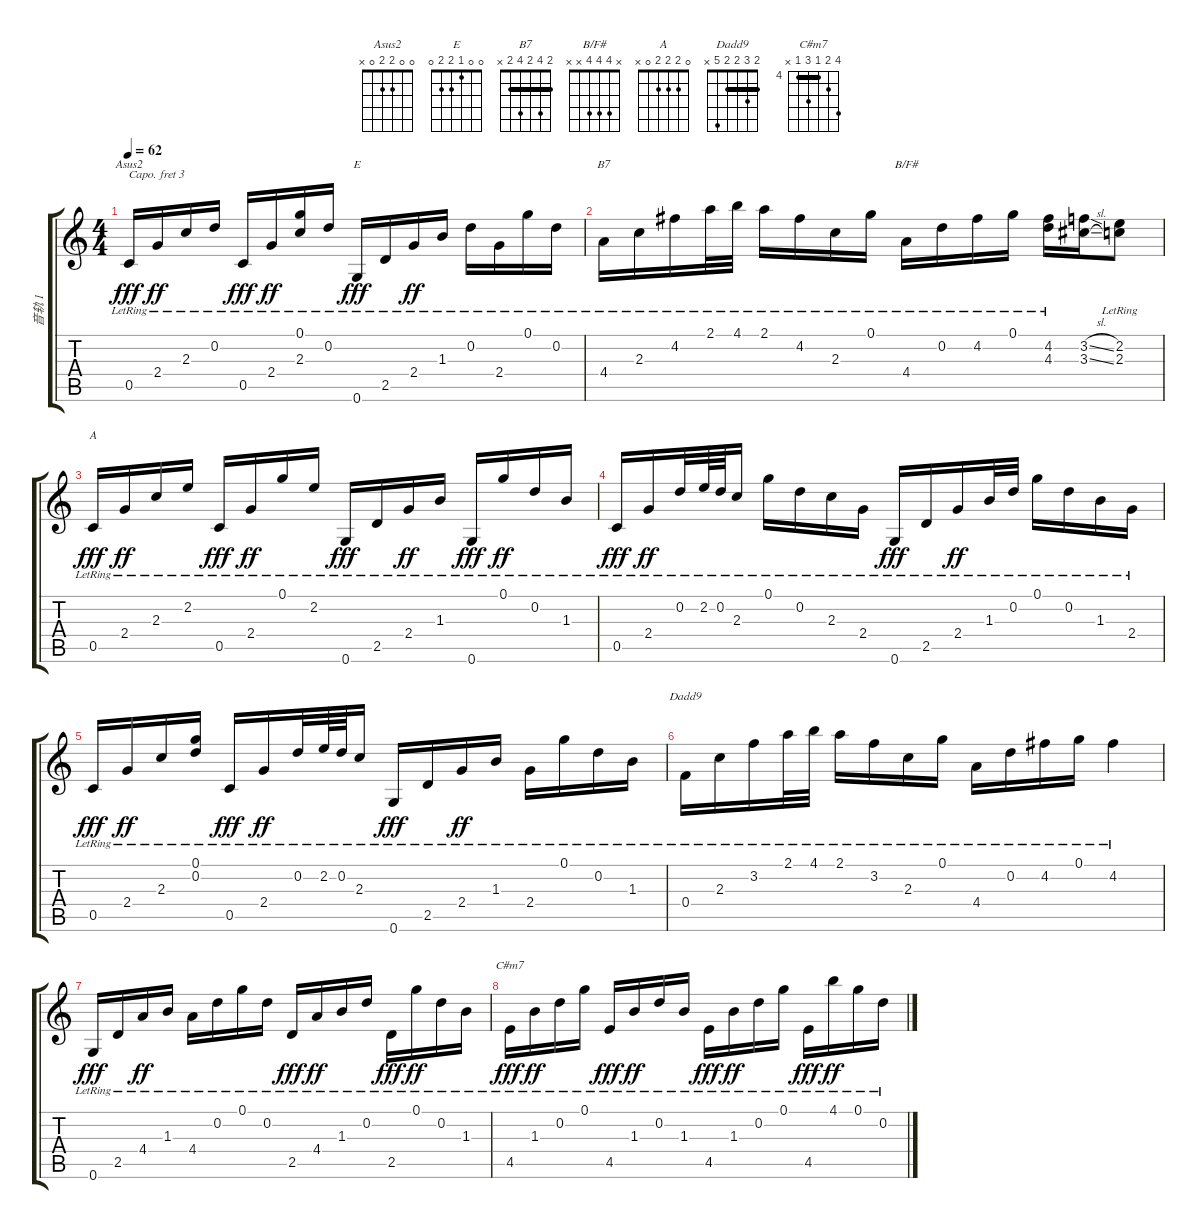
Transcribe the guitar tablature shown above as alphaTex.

\track ("音轨 1" "音轨 1") {instrument acousticguitarnylon}
\staff {score tabs}
\capo 3
\tuning (E4 B3 G3 D3 A2 E2) {hide}
\chord ("Asus2" 0 0 2 2 0 x)
\chord ("E" 0 0 1 2 2 0)
\chord ("B7" 2 4 2 4 2 x) {barre 2}
\chord ("B/F#" x 4 4 4 x x)
\chord ("A" 0 2 2 2 0 x)
\chord ("Dadd9" 2 3 2 2 5 x) {barre 2}
\chord ("C#m7" 7 5 4 6 4 x) {firstfret 4 barre 4}
\ts (4 4)
\tempo 62
\clef g2
\ks c
0.5{lr}.16{ch "Asus2" dy fff} 2.4{lr}.16{dy ff} 2.3{lr}.16 0.2{lr}.16 0.5{lr}.16{dy fff} 2.4{lr}.16{dy ff} (0.1{lr} 2.3{lr}).16 0.2{lr}.16 0.6{lr}.16{ch "E" dy fff} 2.5{lr}.16 2.4{lr}.16{dy ff} 1.3{lr}.16 0.2{lr}.16 2.4{lr}.16 0.1{lr}.16 0.2{lr}.16 |
4.4{lr}.16{ch "B7"} 2.3{lr}.16 4.2{lr}.16 2.1{lr}.32 4.1{lr}.32 2.1{lr}.16 4.2{lr}.16 2.3{lr}.16 0.1{lr}.16 4.4{lr}.16{ch "B/F#"} 0.2{lr}.16 4.2{lr}.16 0.1{lr}.16 (4.2{lr} 4.3{lr}).16 (3.2{sl} 3.3{sl}).16 (2.2{lr} 2.3{lr}).8 |
0.5{lr}.16{ch "A" dy fff} 2.4{lr}.16{dy ff} 2.3{lr}.16 2.2{lr}.16 0.5{lr}.16{dy fff} 2.4{lr}.16{dy ff} 0.1{lr}.16 2.2{lr}.16 0.6{lr}.16{dy fff} 2.5{lr}.16 2.4{lr}.16{dy ff} 1.3{lr}.16 0.6{lr}.16{dy fff} 0.1{lr}.16{dy ff} 0.2{lr}.16 1.3{lr}.16 |
0.5{lr}.16{dy fff} 2.4{lr}.16{dy ff} 0.2{lr}.32 2.2{lr}.64 0.2{lr}.64 2.3{lr}.16 0.1{lr}.16 0.2{lr}.16 2.3{lr}.16 2.4{lr}.16 0.6{lr}.16{dy fff} 2.5{lr}.16 2.4{lr}.16{dy ff} 1.3{lr}.32 0.2{lr}.32 0.1{lr}.16 0.2{lr}.16 1.3{lr}.16 2.4{lr}.16 |
0.5{lr}.16{dy fff} 2.4{lr}.16{dy ff} 2.3{lr}.16 (0.1{lr} 0.2{lr}).16 0.5{lr}.16{dy fff} 2.4{lr}.16{dy ff} 0.2{lr}.32 2.2{lr}.64 0.2{lr}.64 2.3{lr}.16 0.6{lr}.16{dy fff} 2.5{lr}.16 2.4{lr}.16{dy ff} 1.3{lr}.16 2.4{lr}.16 0.1{lr}.16 0.2{lr}.16 1.3{lr}.16 |
0.4{lr}.16{ch "Dadd9"} 2.3{lr}.16 3.2{lr}.16 2.1{lr}.32 4.1{lr}.32 2.1{lr}.16 3.2{lr}.16 2.3{lr}.16 0.1{lr}.16 4.4{lr}.16 0.2{lr}.16 4.2{lr}.16 0.1{lr}.16 4.2{lr}.4 |
0.6{lr}.16{dy fff} 2.5{lr}.16 4.4{lr}.16{dy ff} 1.3{lr}.16 4.4{lr}.16 0.2{lr}.16 0.1{lr}.16 0.2{lr}.16 2.5{lr}.16{dy fff} 4.4{lr}.16{dy ff} 1.3{lr}.16 0.2{lr}.16 2.5{lr}.16{dy fff} 0.1{lr}.16{dy ff} 0.2{lr}.16 1.3{lr}.16 |
4.5{lr}.16{ch "C#m7" dy fff} 1.3{lr}.16{dy ff} 0.2{lr}.16 0.1{lr}.16 4.5{lr}.16{dy fff} 1.3{lr}.16{dy ff} 0.2{lr}.16 1.3{lr}.16 4.5{lr}.16{dy fff} 1.3{lr}.16{dy ff} 0.2{lr}.16 0.1{lr}.16 4.5{lr}.16{dy fff} 4.1{lr}.16{dy ff} 0.1{lr}.16 0.2{lr}.16
